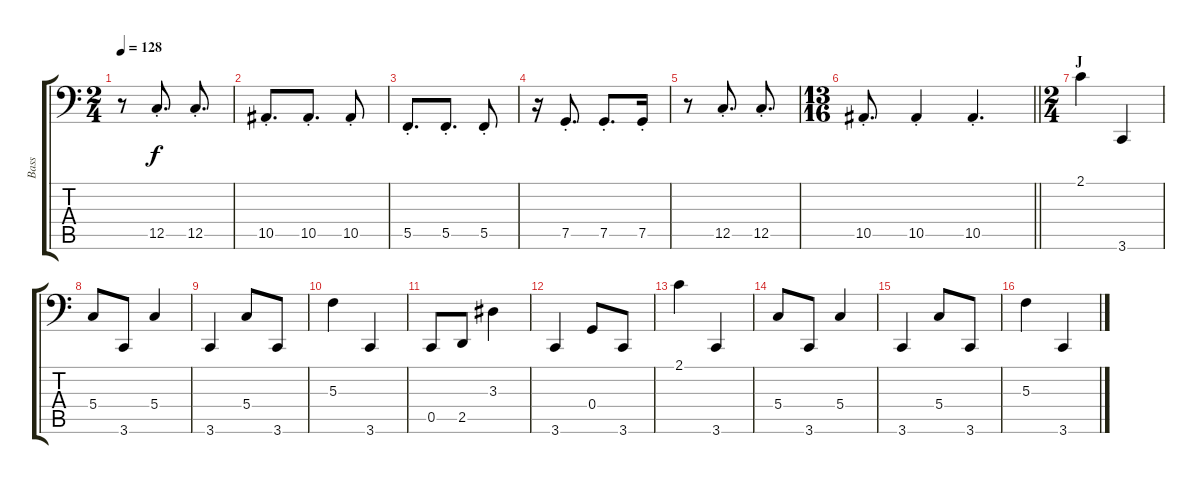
\track ("Bass" "Bass") {instrument electricbasspick}
\staff {score tabs}
\tuning (Bb2 F2 C2 G1 C1 A0) {hide}
\ts (2 4)
\tempo 128
\clef f4
\ks c
r.8{dy f} 12.5{st}.8{d} 12.5{st}.8{d} |
10.5{st}.8{d} 10.5{st}.8{d} 10.5{st}.8 |
5.5{st}.8{d} 5.5{st}.8{d} 5.5{st}.8 |
r.16 7.5{st}.8{d} 7.5{st}.8{d} 7.5{st}.16 |
r.8 12.5{st}.8{d} 12.5{st}.8{d} |
\ts (13 16)
\barLineRight lightlight
10.5{st}.8{d} 10.5{st}.4 10.5{st}.4{d} |
\ts (2 4)
\section ("" "J")
2.1.4 3.6.4 |
5.4.8 3.6.8 5.4.4 |
3.6.4 5.4.8 3.6.8 |
5.3.4 3.6.4 |
0.5.8 2.5.8 3.3.4 |
3.6.4 0.4.8 3.6.8 |
2.1.4 3.6.4 |
5.4.8 3.6.8 5.4.4 |
3.6.4 5.4.8 3.6.8 |
5.3.4 3.6.4
